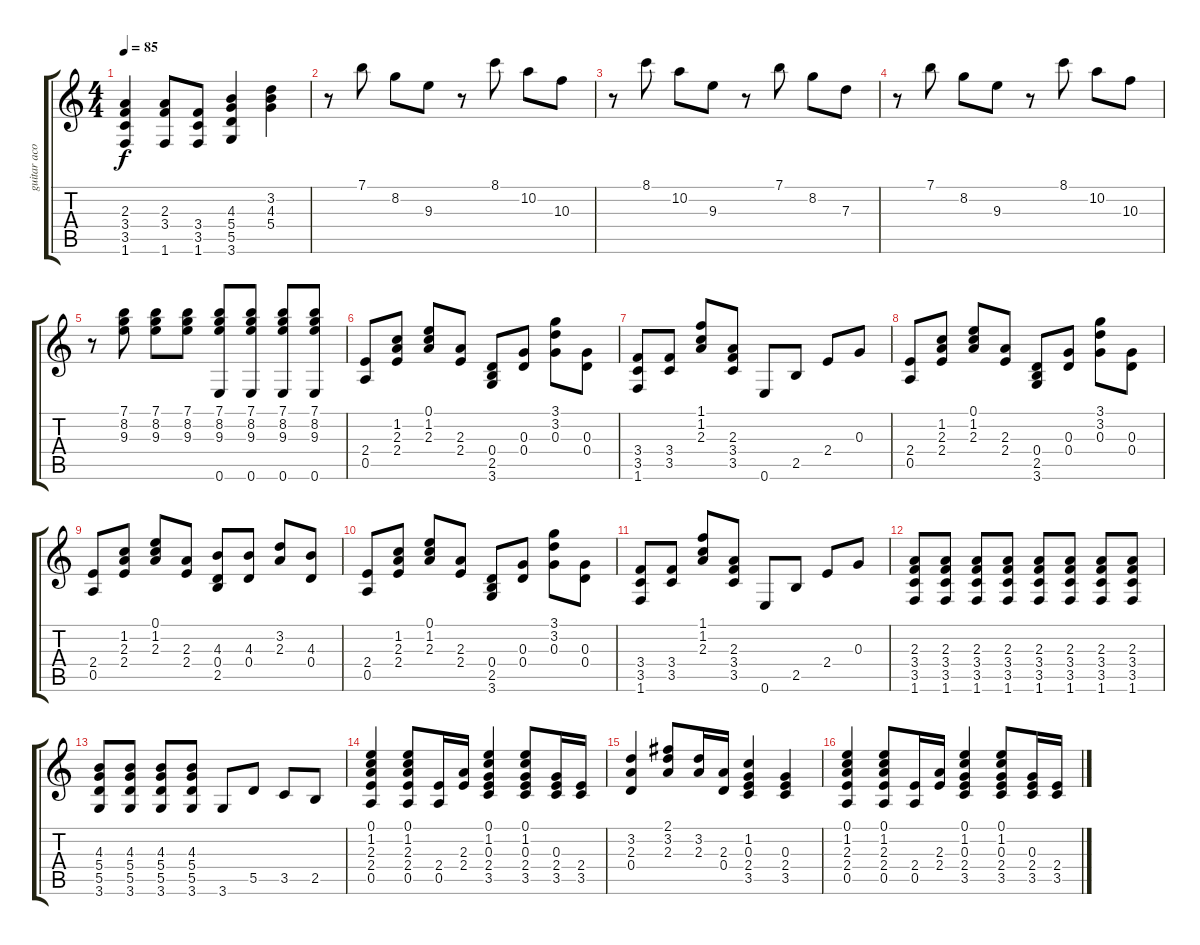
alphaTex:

\track ("guitar acoustic" "guitar aco") {instrument acousticguitarnylon}
\staff {score tabs}
\tuning (E4 B3 G3 D3 A2 E2) {hide}
\ts (4 4)
\tempo 85
\clef g2
\ks c
(2.3 3.4 3.5 1.6).4{dy f} (2.3 3.4 1.6).8 (3.4 3.5 1.6).8 (4.3 5.4 5.5 3.6).4 (3.2 4.3 5.4).4 |
r.8 7.1.8 8.2.8 9.3.8 r.8 8.1.8 10.2.8 10.3.8 |
r.8 8.1.8 10.2.8 9.3.8 r.8 7.1.8 8.2.8 7.3.8 |
r.8 7.1.8 8.2.8 9.3.8 r.8 8.1.8 10.2.8 10.3.8 |
r.8 (7.1 8.2 9.3).8 (7.1 8.2 9.3).8 (7.1 8.2 9.3).8 (7.1 8.2 9.3 0.6).8 (7.1 8.2 9.3 0.6).8 (7.1 8.2 9.3 0.6).8 (7.1 8.2 9.3 0.6).8 |
(2.4 0.5).8 (1.2 2.3 2.4).8 (0.1 1.2 2.3).8 (2.3 2.4).8 (0.4 2.5 3.6).8 (0.3 0.4).8 (3.1 3.2 0.3).8 (0.3 0.4).8 |
(3.4 3.5 1.6).8 (3.4 3.5).8 (1.1 1.2 2.3).8 (2.3 3.4 3.5).8 0.6.8 2.5.8 2.4.8 0.3.8 |
(2.4 0.5).8 (1.2 2.3 2.4).8 (0.1 1.2 2.3).8 (2.3 2.4).8 (0.4 2.5 3.6).8 (0.3 0.4).8 (3.1 3.2 0.3).8 (0.3 0.4).8 |
(2.4 0.5).8 (1.2 2.3 2.4).8 (0.1 1.2 2.3).8 (2.3 2.4).8 (4.3 0.4 2.5).8 (4.3 0.4).8 (3.2 2.3).8 (4.3 0.4).8 |
(2.4 0.5).8 (1.2 2.3 2.4).8 (0.1 1.2 2.3).8 (2.3 2.4).8 (0.4 2.5 3.6).8 (0.3 0.4).8 (3.1 3.2 0.3).8 (0.3 0.4).8 |
(3.4 3.5 1.6).8 (3.4 3.5).8 (1.1 1.2 2.3).8 (2.3 3.4 3.5).8 0.6.8 2.5.8 2.4.8 0.3.8 |
(2.3 3.4 3.5 1.6).8 (2.3 3.4 3.5 1.6).8 (2.3 3.4 3.5 1.6).8 (2.3 3.4 3.5 1.6).8 (2.3 3.4 3.5 1.6).8 (2.3 3.4 3.5 1.6).8 (2.3 3.4 3.5 1.6).8 (2.3 3.4 3.5 1.6).8 |
(4.3 5.4 5.5 3.6).8 (4.3 5.4 5.5 3.6).8 (4.3 5.4 5.5 3.6).8 (4.3 5.4 5.5 3.6).8 3.6.8 5.5.8 3.5.8 2.5.8 |
(0.1 1.2 2.3 2.4 0.5).4 (0.1 1.2 2.3 2.4 0.5).8 (2.4 0.5).16 (2.3 2.4).16 (0.1 1.2 0.3 2.4 3.5).4 (0.1 1.2 0.3 2.4 3.5).8 (0.3 2.4 3.5).16 (2.4 3.5).16 |
(3.2 2.3 0.4).4 (2.1 3.2 2.3).8 (3.2 2.3).16 (2.3 0.4).16 (1.2 0.3 2.4 3.5).4 (0.3 2.4 3.5).4 |
(0.1 1.2 2.3 2.4 0.5).4 (0.1 1.2 2.3 2.4 0.5).8 (2.4 0.5).16 (2.3 2.4).16 (0.1 1.2 0.3 2.4 3.5).4 (0.1 1.2 0.3 2.4 3.5).8 (0.3 2.4 3.5).16 (2.4 3.5).16
